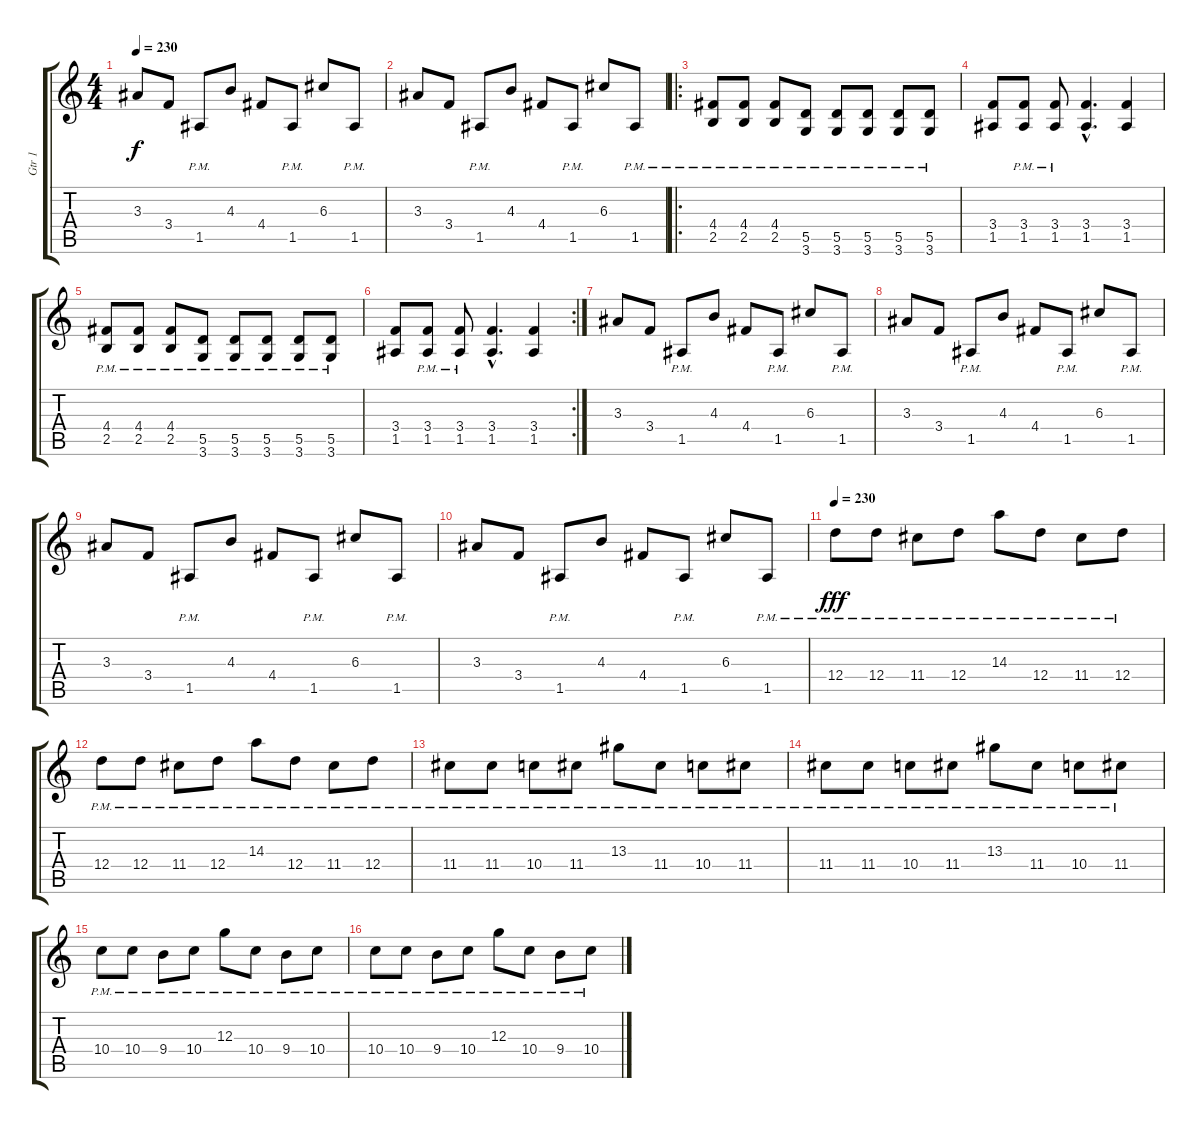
\track ("Gtr 1" "Gtr 1") {instrument distortionguitar}
\staff {score tabs}
\tuning (E4 B3 G3 D3 A2 E2) {hide}
\ts (4 4)
\tempo 230
\clef g2
\ks c
3.3.8{dy f} 3.4.8 1.5{pm}.8 4.3.8 4.4.8 1.5{pm}.8 6.3.8 1.5{pm}.8 |
3.3.8 3.4.8 1.5{pm}.8 4.3.8 4.4.8 1.5{pm}.8 6.3.8 1.5{pm}.8 |
\ro
(4.4{pm} 2.5{pm}).8 (4.4{pm} 2.5{pm}).8 (4.4{pm} 2.5{pm}).8 (5.5{pm} 3.6{pm}).8 (5.5{pm} 3.6{pm}).8 (5.5{pm} 3.6{pm}).8 (5.5{pm} 3.6{pm}).8 (5.5{pm} 3.6{pm}).8 |
(3.4 1.5).8 (3.4{pm} 1.5{pm}).8 (3.4{pm} 1.5{pm}).8 (3.4{hac} 1.5{hac}).4{d} (3.4 1.5).4 |
(4.4{pm} 2.5{pm}).8 (4.4{pm} 2.5{pm}).8 (4.4{pm} 2.5{pm}).8 (5.5{pm} 3.6{pm}).8 (5.5{pm} 3.6{pm}).8 (5.5{pm} 3.6{pm}).8 (5.5{pm} 3.6{pm}).8 (5.5{pm} 3.6{pm}).8 |
\rc 2
(3.4 1.5).8 (3.4{pm} 1.5{pm}).8 (3.4{pm} 1.5{pm}).8 (3.4{hac} 1.5{hac}).4{d} (3.4 1.5).4 |
3.3.8 3.4.8 1.5{pm}.8 4.3.8 4.4.8 1.5{pm}.8 6.3.8 1.5{pm}.8 |
3.3.8 3.4.8 1.5{pm}.8 4.3.8 4.4.8 1.5{pm}.8 6.3.8 1.5{pm}.8 |
3.3.8 3.4.8 1.5{pm}.8 4.3.8 4.4.8 1.5{pm}.8 6.3.8 1.5{pm}.8 |
3.3.8 3.4.8 1.5{pm}.8 4.3.8 4.4.8 1.5{pm}.8 6.3.8 1.5{pm}.8 |
\tempo 230
12.4{pm}.8{dy fff volume 16} 12.4{pm}.8 11.4{pm}.8 12.4{pm}.8 14.3{pm}.8 12.4{pm}.8 11.4{pm}.8 12.4{pm}.8 |
12.4{pm}.8 12.4{pm}.8 11.4{pm}.8 12.4{pm}.8 14.3{pm}.8 12.4{pm}.8 11.4{pm}.8 12.4{pm}.8 |
11.4{pm}.8 11.4{pm}.8 10.4{pm}.8 11.4{pm}.8 13.3{pm}.8 11.4{pm}.8 10.4{pm}.8 11.4{pm}.8 |
11.4{pm}.8 11.4{pm}.8 10.4{pm}.8 11.4{pm}.8 13.3{pm}.8 11.4{pm}.8 10.4{pm}.8 11.4{pm}.8 |
10.4{pm}.8 10.4{pm}.8 9.4{pm}.8 10.4{pm}.8 12.3{pm}.8 10.4{pm}.8 9.4{pm}.8 10.4{pm}.8 |
10.4{pm}.8 10.4{pm}.8 9.4{pm}.8 10.4{pm}.8 12.3{pm}.8 10.4{pm}.8 9.4{pm}.8 10.4{pm}.8
